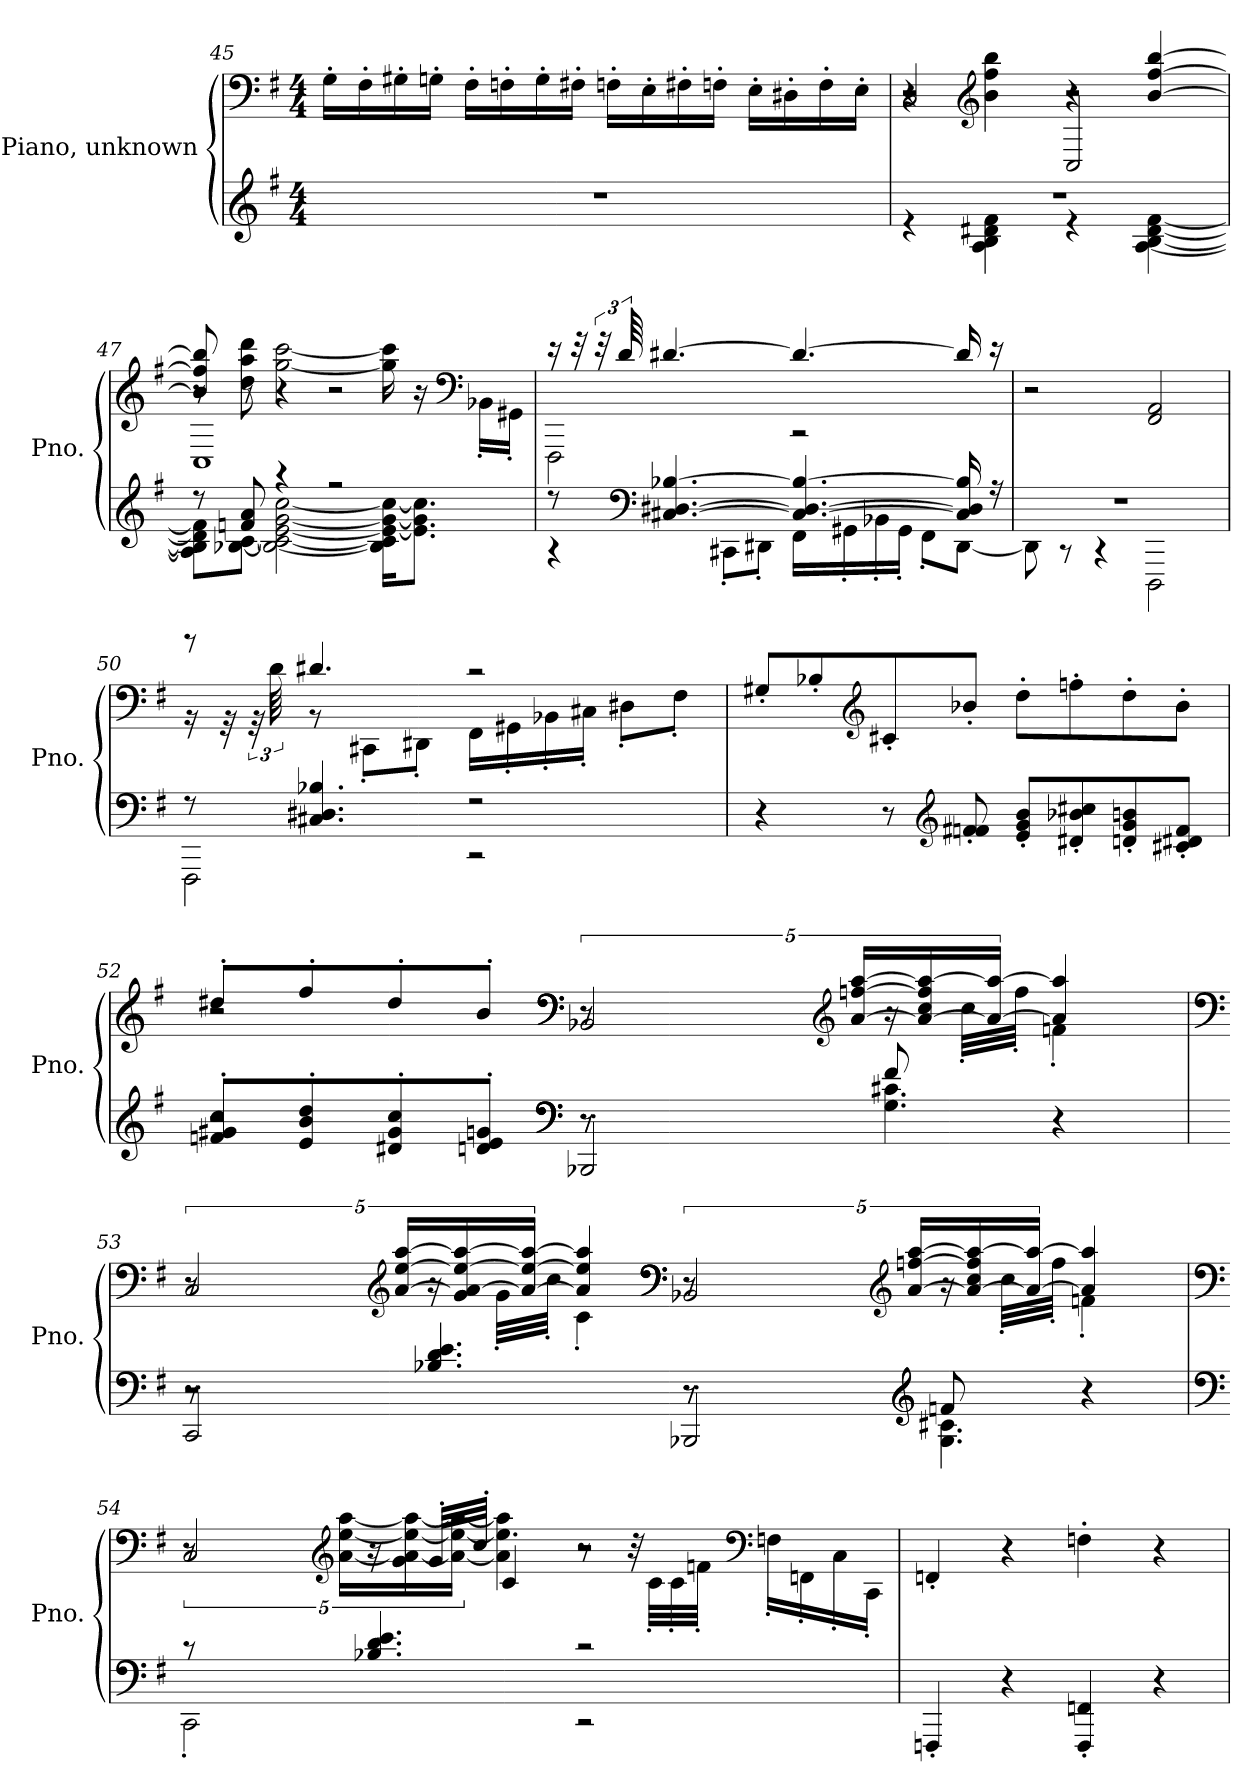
**kern	**kern
*part1	*part1
*staff2	*staff1
*I"Piano, unknown	*
*I'Pno.	*
*clefG2	*clefF4
*k[f#]	*k[f#]
*M4/4	*M4/4
=45	=45
1r	16G'\LL
.	16F#'\
.	16G#X'\
.	16Gn'\JJ
.	16F#'\LL
.	16Fn'\
.	16G'\
.	16F#X'\JJ
.	16Fn'\LL
.	16E'\
.	16F#X'\
.	16Fn'\JJ
.	16E'\LL
.	16D#X'\
.	16F'\
.	16E'\JJ
!!LO:LB:g=z
=46	=46
*^	*^
*	*	*	*^
1r	4r	2r	4r	2C/
*	*	*clefG2	*	*
.	4A\ 4B\ 4d#X\ 4f#\	.	4b\ 4ff#\ 4bb\	.
.	4r	4r	2r	2C/
.	[4A\ [4B\ [4d#\ [4f#\	[4b/ [4ff#/ [4bb/	.	.
=47	=47	=47	=47	=47
8r	8A\] 8B\] 8d#\] 8f#\]L	8b/] 8ff#/] 8bb/]	8r	1C
8fn/ 8a/	[8B-X\ [8c\J	8r	8dd\ 8aa\ 8ddd\	.
4r	2B-\_ 2c\_ [2e\ [2g\ [2cc\	4r	[2gg\ [2ccc\	.
2r	.	2r	.	.
.	16B-\] 16c\] 16e\_ 16g\_ 16cc\_KL	.	16gg\] 16ccc\]	.
.	8.e\] 8.g\] 8.cc\]J	.	16r	.
*	*	*clefF4	*	*
.	.	.	16BB-X'\LL	.
.	.	.	16GG#X'\JJ	.
*	*	*	*v	*v
!!LO:LB:g=z
=48	=48	=48	=48
8r	4r	16r	2FFF#\
.	.	32r	.
.	.	48r	.
.	.	96d/	.
*clefF4	*	*	*
[4.C#X/ [4.D#X/ [4.B-X/	.	[4.d#X/	.
.	8CC#X'\L	.	.
.	8DD#X'\J	.	.
4.C#/_ 4.D#/_ 4.B-/_	16FF#\LL	4.d#/_	2r
.	16GG#X'\	.	.
.	16BB-X'\	.	.
.	16GG#'\JJ	.	.
.	8FF#'\L	.	.
16C#/] 16D#/] 16B-/]	[8DD#\J	16d#/]	.
16r	.	16r	.
*	*	*v	*v
=49	=49	=49
1r	8DD#\]	2r
.	8r	.
.	4r	.
.	2DDD\	2FF#/ 2AA/
!!LO:PB:g=z
=50	=50	=50
*	*	*^
8r	2FFF#\	8r	16r
.	.	.	32r
.	.	.	48r
.	.	.	96d\
4.C#X/ 4.D#X/ 4.B-X/	.	4.d#X/	8r
.	.	.	8CC#X'\L
.	.	.	8DD#X'\J
2r	2r	2r	16FF#\LL
.	.	.	16GG#X'\
.	.	.	16BB-X'\
.	.	.	16C#X'\JJ
.	.	.	8D#X'\L
.	.	.	8F#'\J
*v	*v	*	*
*	*v	*v
=51	=51
4r	8G#X'/L
.	8B-X'/
*	*clefG2
8r	8c#X'/
*clefG2	*
8fn/' 8f#X/'	8b-X'/J
8e/' 8g/' 8b/'L	8dd'\L
8d#X/' 8b-X/' 8cc#X/'	8ffn'\
8dn/' 8g/' 8bn/'	8dd'\
8c#X/' 8d#X/' 8f#/'J	8b-'\J
!!LO:LB:g=z
=52	=52
*^	*^
*	*^	*	*^
8fn/' 8g#X/' 8cc/'L	2r	2r	8dd#X'/L	2r	2r
8e/' 8b/' 8dd/'	.	.	8ff#'/	.	.
8d#X/' 8g#/' 8cc/'	.	.	8dd#'/	.	.
8dn/' 8e/' 8gn/'J	.	.	8b'/J	.	.
*clefF4	*	*	*clefF4	*	*
8r	8r	2BBB-X'/	10r	8r	2BB-X/
*	*	*	*clefG2	*	*
.	.	.	[20a/ [20ffn/ [20aa/LL	.	.
8f/	4.G\ 4.c#X\	.	.	16r	.
.	.	.	20a/_ 20cc/ 20ff/] 20aa/_	.	.
.	.	.	.	32cc'\LLL	.
.	.	.	20a/_ 20aa/_JJ	.	.
.	.	.	.	32ff'\JJJ	.
4r	.	.	4a/] 4aa/]	4fn'\	.
!!LO:LB:g=z	!!	!!
=53	=53	=53	=53	=53	=53
*	*	*	*clefF4	*	*
8r	2r	2CC'/	10r	8r	2C/
*	*	*	*clefG2	*	*
.	.	.	[20a/ [20ee/ [20aa/LL	.	.
4.B-X/ 4.d/ 4.e/	.	.	.	16r	.
.	.	.	20g/ 20a/_ 20ee/_ 20aa/_	.	.
.	.	.	.	32g'\LLL	.
.	.	.	20a/_ 20ee/_ 20aa/_JJ	.	.
.	.	.	.	32cc'\JJJ	.
.	.	.	4a/] 4ee/] 4aa/]	4c'\	.
*	*	*	*clefF4	*	*
8r	8r	2BBB-X'/	10r	8r	2BB-X/
*	*	*	*clefG2	*	*
.	.	.	[20a/ [20ffn/ [20aa/LL	.	.
*clefG2	*	*	*	*	*
8fn/	4.G\ 4.c#X\	.	.	16r	.
.	.	.	20a/_ 20cc/ 20ff/] 20aa/_	.	.
.	.	.	.	32cc'\LLL	.
.	.	.	20a/_ 20aa/_JJ	.	.
.	.	.	.	32ff'\JJJ	.
4r	.	.	4a/] 4aa/]	4fn'\	.
*v	*v	*v	*	*	*
!!LO:LB:g=z	!!	!!
=54	=54	=54	=54
*clefF4	*clefF4	*	*
*^	*	*	*
8r	2CC'\	8r	10r	2C/
*	*	*clefG2	*	*
.	.	.	[20a\ [20ee\ [20aa\LL	.
4.B-X/ 4.d/ 4.e/	.	16r	.	.
.	.	.	20g\ 20a\_ 20ee\_ 20aa\_	.
.	.	32g'/LLL	.	.
.	.	.	20a\_ 20ee\_ 20aa\_JJ	.
.	.	32cc'/JJJ	.	.
.	.	4c'/	4a\] 4ee\] 4aa\]	.
2r	2r	2r	8r	2r
.	.	.	32r	.
.	.	.	32c'\LLL	.
.	.	.	32c'\	.
.	.	.	32fn'\JJJ	.
*	*	*clefF4	*	*
.	.	.	16Fn'\LL	.
.	.	.	16FFn'\	.
.	.	.	16C'\	.
.	.	.	16CC'\JJ	.
*v	*v	*	*	*
*	*v	*v	*v
=55	=55
4FFFn'/	4FFn'/
4r	4r
4FFF/' 4FFn/'	4Fn'\
4r	4r
=	=
*-	*-
